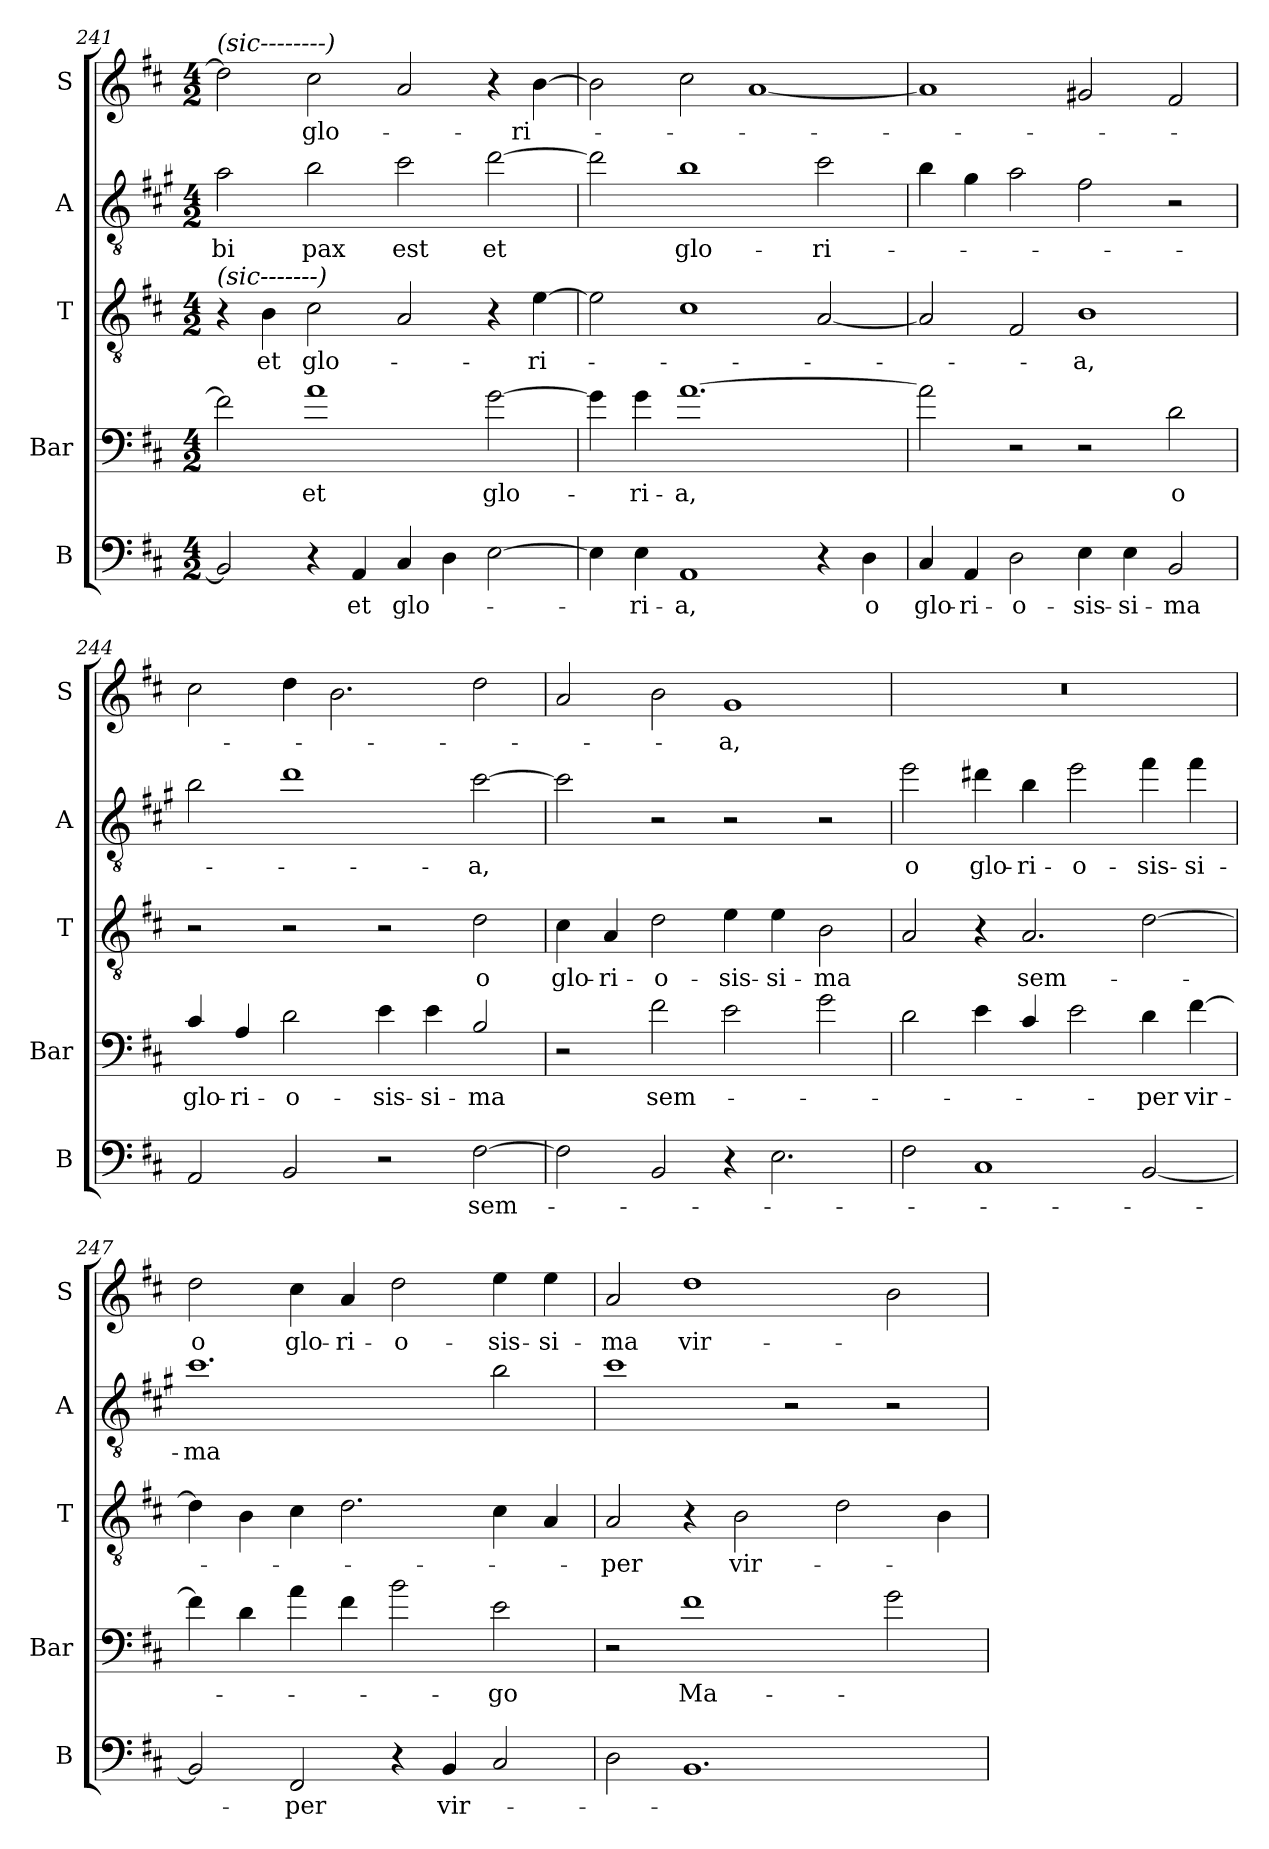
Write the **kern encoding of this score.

**kern	**text	**kern	**text	**kern	**text	**kern	**text	**kern	**text
*part5	*part5	*part4	*part4	*part3	*part3	*part2	*part2	*part1	*part1
*staff5	*staff5	*staff4	*staff4	*staff3	*staff3	*staff2	*staff2	*staff1	*staff1
*I"B	*	*I"Bar	*	*I"T	*	*I"A	*	*I"S	*
*I'B	*	*I'Bar	*	*I'T	*	*I'A	*	*I'S	*
*clefF4	*	*clefF4	*	*clefGv2	*	*clefGv2	*	*clefG2	*
*	*	*ITrd8c14	*	*	*	*ITrd4c7	*	*	*
*k[f#c#]	*	*k[f#c#]	*	*k[f#c#]	*	*k[f#c#]	*	*k[f#c#]	*
*M4/2	*	*M4/2	*	*M4/2	*	*M4/2	*	*M4/2	*
=241	=241	=241	=241	=241	=241	=241	=241	=241	=241
!	!	!	!	!	!	!	!	!LO:TX:a:i:t=(sic--------)	!
!	!	!	!	!LO:TX:a:i:t=(sic-------)	!	!	!	!	!
!	!	!	!	!	!	!	!LO:LY:b	!	!
2BB/]	.	2F#\]	.	4r	.	2d\	bi	2dd\]	.
!	!	!	!	!	!LO:LY:b	!	!	!	!
.	.	.	.	4B\	et	.	.	.	.
!	!	!	!LO:LY:b	!	!LO:LY:b	!	!LO:LY:b	!	!LO:LY:b
4r	.	1A	et	2c#\	glo-	2e\	pax	2cc#\	glo-
!	!LO:LY:b	!	!	!	!	!	!	!	!
4AA/	et	.	.	.	.	.	.	.	.
!	!LO:LY:b	!	!	!	!	!	!LO:LY:b	!	!
4C#/	glo-	.	.	2A/	.	2f#\	est	2a/	.
4D\	.	.	.	.	.	.	.	.	.
!	!	!	!LO:LY:b	!	!	!	!LO:LY:b	!	!
[2E\	.	[2G\	glo-	4r	.	[2g\	et	4r	.
!	!	!	!	!	!LO:LY:b	!	!	!	!LO:LY:b
.	.	.	.	[4e\	ri-	.	.	[4b\	-ri-
=242	=242	=242	=242	=242	=242	=242	=242	=242	=242
4E\]	.	4G\]	.	2e\]	.	2g\]	.	2b\]	.
!	!LO:LY:b	!	!LO:LY:b	!	!	!	!	!	!
4E\	-ri-	4G\	-ri-	.	.	.	.	.	.
!	!LO:LY:b	!	!LO:LY:b	!	!	!	!LO:LY:b	!	!
1AA	-a,	[1.A	-a,	1c#	.	1e	glo-	2cc#\	.
.	.	.	.	.	.	.	.	[1a	.
!	!	!	!	!	!	!	!LO:LY:b	!	!
4r	.	.	.	[2A/	.	2f#\	ri-	.	.
!	!LO:LY:b	!	!	!	!	!	!	!	!
4D\	o	.	.	.	.	.	.	.	.
=243	=243	=243	=243	=243	=243	=243	=243	=243	=243
!	!LO:LY:b	!	!	!	!	!	!	!	!
4C#/	glo-	2A\]	.	2A/]	.	4e\	.	1a]	.
!	!LO:LY:b	!	!	!	!	!	!	!	!
4AA/	-ri-	.	.	.	.	4c#\	.	.	.
!	!LO:LY:b	!	!	!	!	!	!	!	!
2D\	-o-	2r	.	2F#/	.	2d\	.	.	.
!	!LO:LY:b	!	!	!	!LO:LY:b	!	!	!	!
4E\	-sis-	2r	.	1B	-a,	2B\	.	2g#X/	.
!	!LO:LY:b	!	!	!	!	!	!	!	!
4E\	-si-	.	.	.	.	.	.	.	.
!	!LO:LY:b	!	!LO:LY:b	!	!	!	!	!	!
2BB/	-ma	2D\	o	.	.	2r	.	2f#/	.
!!LO:PB:g=z
=244	=244	=244	=244	=244	=244	=244	=244	=244	=244
!	!	!	!LO:LY:b	!	!	!	!	!	!
2AA/	.	4C#/	glo-	2r	.	2e\	.	2cc#\	.
!	!	!	!LO:LY:b	!	!	!	!	!	!
.	.	4AA/	-ri-	.	.	.	.	.	.
!	!	!	!LO:LY:b	!	!	!	!	!	!
2BB/	.	2D\	-o-	2r	.	1g	.	4dd\	.
.	.	.	.	.	.	.	.	2.b\	.
!	!	!	!LO:LY:b	!	!	!	!	!	!
2r	.	4E\	-sis-	2r	.	.	.	.	.
!	!	!	!LO:LY:b	!	!	!	!	!	!
.	.	4E\	-si-	.	.	.	.	.	.
!	!LO:LY:b	!	!LO:LY:b	!	!LO:LY:b	!	!LO:LY:b	!	!
[2F#\	sem-	2BB/	-ma	2d\	o	[2f#\	-a,	2dd\	.
=245	=245	=245	=245	=245	=245	=245	=245	=245	=245
!	!	!	!	!	!LO:LY:b	!	!	!	!
2F#\]	.	2r	.	4c#\	glo-	2f#\]	.	2a/	.
!	!	!	!	!	!LO:LY:b	!	!	!	!
.	.	.	.	4A/	-ri-	.	.	.	.
!	!	!	!LO:LY:b	!	!LO:LY:b	!	!	!	!
2BB/	.	2F#\	sem-	2d\	-o-	2r	.	2b\	.
!	!	!	!	!	!LO:LY:b	!	!	!	!LO:LY:b
4r	.	2E\	.	4e\	-sis-	2r	.	1g	a,
!	!	!	!	!	!LO:LY:b	!	!	!	!
2.E\	.	.	.	4e\	-si-	.	.	.	.
!	!	!	!	!	!LO:LY:b	!	!	!	!
.	.	2G\	.	2B\	-ma	2r	.	.	.
=246	=246	=246	=246	=246	=246	=246	=246	=246	=246
!	!	!	!	!	!	!	!LO:LY:b	!	!
2F#\	.	2D\	.	2A/	.	2a\	o	0r	.
!	!	!	!	!	!	!	!LO:LY:b	!	!
1C#	.	4E\	.	4r	.	4g#X\	glo-	.	.
!	!	!	!	!	!LO:LY:b	!	!LO:LY:b	!	!
.	.	4C#/	.	2.A/	sem-	4e\	-ri-	.	.
!	!	!	!	!	!	!	!LO:LY:b	!	!
.	.	2E\	.	.	.	2a\	-o-	.	.
!	!	!	!LO:LY:b	!	!	!	!LO:LY:b	!	!
[2BB/	.	4D\	-per	[2d\	.	4b\	-sis-	.	.
!	!	!	!LO:LY:b	!	!	!	!LO:LY:b	!	!
.	.	[4F#\	vir-	.	.	4b\	-si-	.	.
!!LO:LB:g=z
=247	=247	=247	=247	=247	=247	=247	=247	=247	=247
!	!	!	!	!	!	!	!LO:LY:b	!	!LO:LY:b
2BB/]	.	4F#\]	.	4d\]	.	1.f#	-ma	2dd\	o
.	.	4D\	.	4B\	.	.	.	.	.
!	!LO:LY:b	!	!	!	!	!	!	!	!LO:LY:b
2FF#/	per	4A\	.	4c#\	.	.	.	4cc#\	glo-
!	!	!	!	!	!	!	!	!	!LO:LY:b
.	.	4F#\	.	2.d\	.	.	.	4a/	-ri-
!	!	!	!	!	!	!	!	!	!LO:LY:b
4r	.	2B\	.	.	.	.	.	2dd\	-o-
!	!LO:LY:b	!	!	!	!	!	!	!	!
4BB/	vir-	.	.	.	.	.	.	.	.
!	!	!	!LO:LY:b	!	!	!	!	!	!LO:LY:b
2C#/	.	2E\	-go	4c#\	.	2e\	.	4ee\	-sis-
!	!	!	!	!	!	!	!	!	!LO:LY:b
.	.	.	.	4A/	.	.	.	4ee\	-si-
=248	=248	=248	=248	=248	=248	=248	=248	=248	=248
!	!	!	!	!	!LO:LY:b	!	!	!	!LO:LY:b
2D\	.	2r	.	2A/	-per	1f#	.	2a/	-ma
!	!	!	!LO:LY:b	!	!	!	!	!	!LO:LY:b
1.BB	.	1F#	Ma-	4r	.	.	.	1dd	vir-
!	!	!	!	!	!LO:LY:b	!	!	!	!
.	.	.	.	2B\	vir-	.	.	.	.
.	.	.	.	.	.	2r	.	.	.
.	.	.	.	2d\	.	.	.	.	.
.	.	2G\	.	.	.	2r	.	2b\	.
.	.	.	.	4B\	.	.	.	.	.
=	=	=	=	=	=	=	=	=	=
*-	*-	*-	*-	*-	*-	*-	*-	*-	*-
